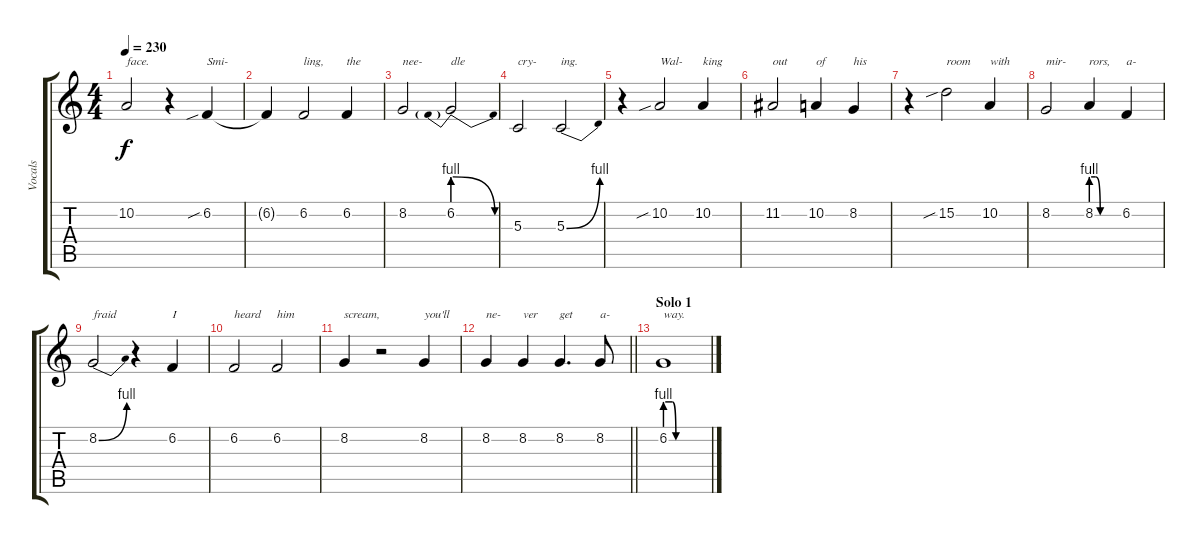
\track ("Vocals" "Vocals") {instrument lead2sawtooth}
\staff {score tabs}
\tuning (E4 B3 G3 D3 A2 E2) {hide}
\ts (4 4)
\tempo 230
\clef g2
\ks c
10.2.2{txt "face." dy f} r.4 6.2{sib}.4{txt "Smi-"} |
6.2{t}.4 6.2.2{txt "ling,"} 6.2.4{txt "the"} |
8.2.2{txt "nee-"} 6.2{be (prebendrelease 0 4 60 0)}.2{txt "dle"} |
5.3.2{txt "cry-"} 5.3{be (bend 0 0 60 4)}.2{txt "ing."} |
r.4 10.2{sib}.2{txt "Wal-"} 10.2.4{txt "king"} |
11.2.2{txt "out"} 10.2.4{txt "of"} 8.2.4{txt "his"} |
r.4 15.2{sib}.2{txt "room"} 10.2.4{txt "with"} |
8.2.2{txt "mir-"} 8.2{be (custom 0 4 10 4 20 0 40 0 60 0)}.4{txt "rors,"} 6.2.4{txt "a-"} |
8.2{be (bend 0 0 60 4)}.2{txt "fraid"} r.4 6.2.4{txt "I"} |
6.2.2{txt "heard"} 6.2.2{txt "him"} |
8.2.4{txt "scream,"} r.2 8.2.4{txt "you'll"} |
\barLineRight lightlight
8.2.4{txt "ne-"} 8.2.4{txt "ver"} 8.2.4{d txt "get"} 8.2.8{txt "a-"} |
\section ("" "Solo 1")
6.2{be (custom 0 4 10 4 15 0 35 0 40 0 60 0)}.1{txt "way."}
